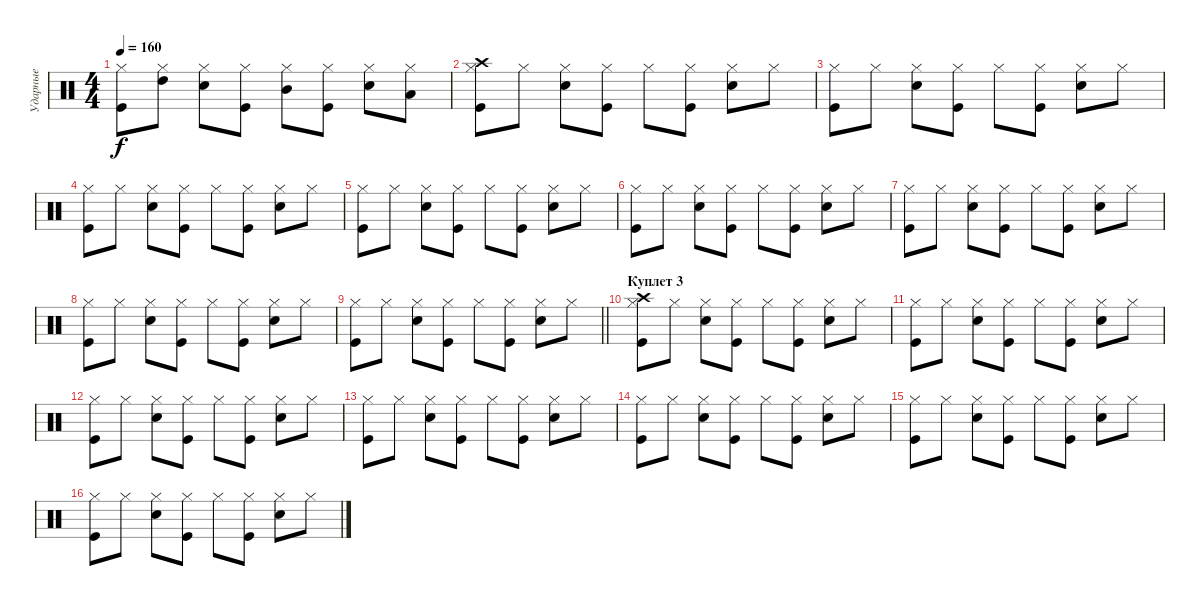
\track ("Ударные" "Ударные") {instrument percussion}
\staff {score}
\articulation defaults
\ts (4 4)
\tempo 160
\clef neutral
\ks c
("Kick (hit)" "Hi-Hat (closed)").8{dy f} ("High Tom (hit)" "Hi-Hat (closed)").8 ("Snare (hit) 2" "Hi-Hat (closed)").8 ("Kick (hit)" "Hi-Hat (closed)").8 ("Mid Tom (hit)" "Hi-Hat (closed)").8 ("Kick (hit)" "Hi-Hat (closed)").8 ("Snare (hit) 2" "Hi-Hat (closed)").8 ("Low Tom (hit)" "Hi-Hat (closed)").8 |
("Kick (hit)" "Crash high (hit)" "Hi-Hat (closed)").8 "Hi-Hat (closed)".8 ("Snare (hit) 2" "Hi-Hat (closed)").8 ("Kick (hit)" "Hi-Hat (closed)").8 "Hi-Hat (closed)".8 ("Kick (hit)" "Hi-Hat (closed)").8 ("Snare (hit) 2" "Hi-Hat (closed)").8 "Hi-Hat (closed)".8 |
("Kick (hit)" "Hi-Hat (closed)").8 "Hi-Hat (closed)".8 ("Snare (hit) 2" "Hi-Hat (closed)").8 ("Kick (hit)" "Hi-Hat (closed)").8 "Hi-Hat (closed)".8 ("Kick (hit)" "Hi-Hat (closed)").8 ("Snare (hit) 2" "Hi-Hat (closed)").8 "Hi-Hat (closed)".8 |
("Kick (hit)" "Hi-Hat (closed)").8 "Hi-Hat (closed)".8 ("Snare (hit) 2" "Hi-Hat (closed)").8 ("Kick (hit)" "Hi-Hat (closed)").8 "Hi-Hat (closed)".8 ("Kick (hit)" "Hi-Hat (closed)").8 ("Snare (hit) 2" "Hi-Hat (closed)").8 "Hi-Hat (closed)".8 |
("Kick (hit)" "Hi-Hat (closed)").8 "Hi-Hat (closed)".8 ("Snare (hit) 2" "Hi-Hat (closed)").8 ("Kick (hit)" "Hi-Hat (closed)").8 "Hi-Hat (closed)".8 ("Kick (hit)" "Hi-Hat (closed)").8 ("Snare (hit) 2" "Hi-Hat (closed)").8 "Hi-Hat (closed)".8 |
("Kick (hit)" "Hi-Hat (closed)").8 "Hi-Hat (closed)".8 ("Snare (hit) 2" "Hi-Hat (closed)").8 ("Kick (hit)" "Hi-Hat (closed)").8 "Hi-Hat (closed)".8 ("Kick (hit)" "Hi-Hat (closed)").8 ("Snare (hit) 2" "Hi-Hat (closed)").8 "Hi-Hat (closed)".8 |
("Kick (hit)" "Hi-Hat (closed)").8 "Hi-Hat (closed)".8 ("Snare (hit) 2" "Hi-Hat (closed)").8 ("Kick (hit)" "Hi-Hat (closed)").8 "Hi-Hat (closed)".8 ("Kick (hit)" "Hi-Hat (closed)").8 ("Snare (hit) 2" "Hi-Hat (closed)").8 "Hi-Hat (closed)".8 |
("Kick (hit)" "Hi-Hat (closed)").8 "Hi-Hat (closed)".8 ("Snare (hit) 2" "Hi-Hat (closed)").8 ("Kick (hit)" "Hi-Hat (closed)").8 "Hi-Hat (closed)".8 ("Kick (hit)" "Hi-Hat (closed)").8 ("Snare (hit) 2" "Hi-Hat (closed)").8 "Hi-Hat (closed)".8 |
\barLineRight lightlight
("Kick (hit)" "Hi-Hat (closed)").8 "Hi-Hat (closed)".8 ("Snare (hit) 2" "Hi-Hat (closed)").8 ("Kick (hit)" "Hi-Hat (closed)").8 "Hi-Hat (closed)".8 ("Kick (hit)" "Hi-Hat (closed)").8 ("Snare (hit) 2" "Hi-Hat (closed)").8 "Hi-Hat (closed)".8 |
\section ("" "Куплет 3")
("Kick (hit)" "Crash high (hit)" "Hi-Hat (closed)").8 "Hi-Hat (closed)".8 ("Snare (hit) 2" "Hi-Hat (closed)").8 ("Kick (hit)" "Hi-Hat (closed)").8 "Hi-Hat (closed)".8 ("Kick (hit)" "Hi-Hat (closed)").8 ("Snare (hit) 2" "Hi-Hat (closed)").8 "Hi-Hat (closed)".8 |
("Kick (hit)" "Hi-Hat (closed)").8 "Hi-Hat (closed)".8 ("Snare (hit) 2" "Hi-Hat (closed)").8 ("Kick (hit)" "Hi-Hat (closed)").8 "Hi-Hat (closed)".8 ("Kick (hit)" "Hi-Hat (closed)").8 ("Snare (hit) 2" "Hi-Hat (closed)").8 "Hi-Hat (closed)".8 |
("Kick (hit)" "Hi-Hat (closed)").8 "Hi-Hat (closed)".8 ("Snare (hit) 2" "Hi-Hat (closed)").8 ("Kick (hit)" "Hi-Hat (closed)").8 "Hi-Hat (closed)".8 ("Kick (hit)" "Hi-Hat (closed)").8 ("Snare (hit) 2" "Hi-Hat (closed)").8 "Hi-Hat (closed)".8 |
("Kick (hit)" "Hi-Hat (closed)").8 "Hi-Hat (closed)".8 ("Snare (hit) 2" "Hi-Hat (closed)").8 ("Kick (hit)" "Hi-Hat (closed)").8 "Hi-Hat (closed)".8 ("Kick (hit)" "Hi-Hat (closed)").8 ("Snare (hit) 2" "Hi-Hat (closed)").8 "Hi-Hat (closed)".8 |
("Kick (hit)" "Hi-Hat (closed)").8 "Hi-Hat (closed)".8 ("Snare (hit) 2" "Hi-Hat (closed)").8 ("Kick (hit)" "Hi-Hat (closed)").8 "Hi-Hat (closed)".8 ("Kick (hit)" "Hi-Hat (closed)").8 ("Snare (hit) 2" "Hi-Hat (closed)").8 "Hi-Hat (closed)".8 |
("Kick (hit)" "Hi-Hat (closed)").8 "Hi-Hat (closed)".8 ("Snare (hit) 2" "Hi-Hat (closed)").8 ("Kick (hit)" "Hi-Hat (closed)").8 "Hi-Hat (closed)".8 ("Kick (hit)" "Hi-Hat (closed)").8 ("Snare (hit) 2" "Hi-Hat (closed)").8 "Hi-Hat (closed)".8 |
("Kick (hit)" "Hi-Hat (closed)").8 "Hi-Hat (closed)".8 ("Snare (hit) 2" "Hi-Hat (closed)").8 ("Kick (hit)" "Hi-Hat (closed)").8 "Hi-Hat (closed)".8 ("Kick (hit)" "Hi-Hat (closed)").8 ("Snare (hit) 2" "Hi-Hat (closed)").8 "Hi-Hat (closed)".8
